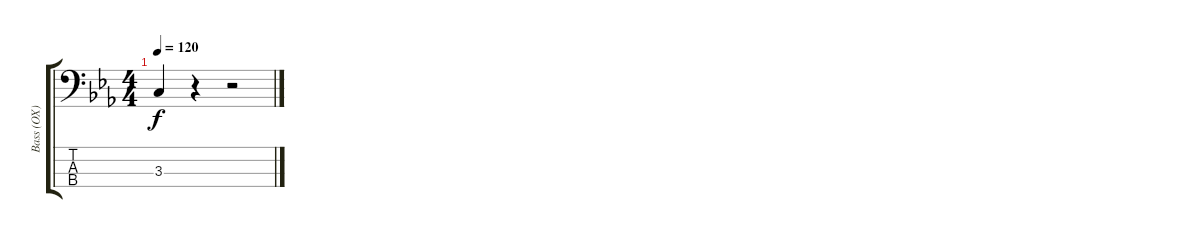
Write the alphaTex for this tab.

\track ("Bass (OX)" "Bass (OX)") {instrument electricbassfinger}
\staff {score tabs}
\tuning (G2 D2 A1 E1) {hide}
\ts (4 4)
\tempo 120
\clef f4
\ks eb
3.3{t}.4{dy f} r.4 r.2
